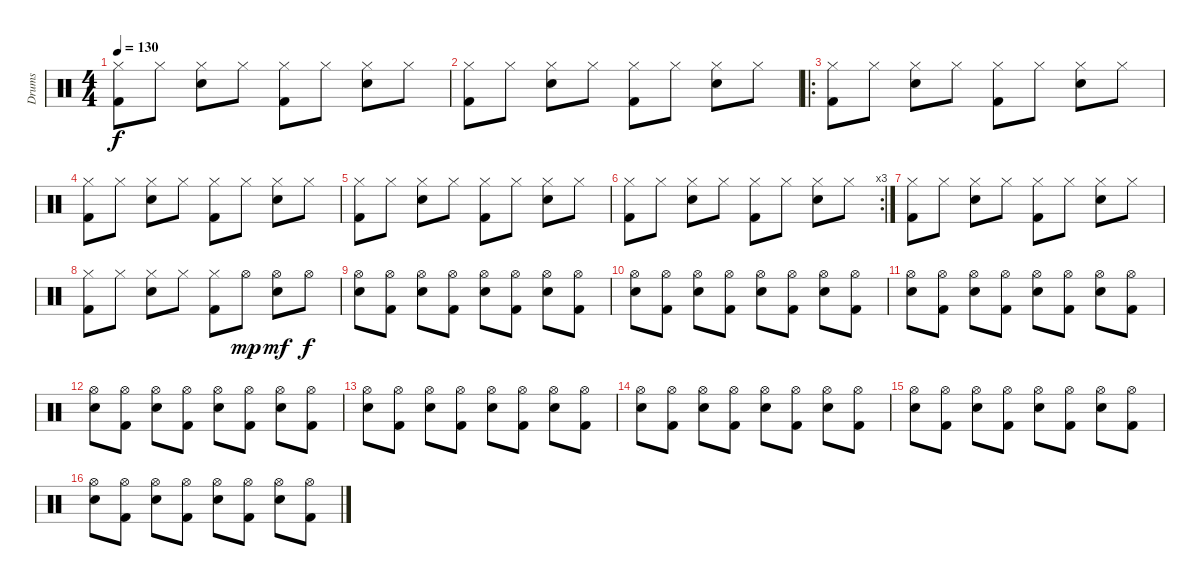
\track ("Drums" "Drums") {instrument percussion}
\staff {score}
\articulation defaults
\ts (4 4)
\tempo 130
\clef neutral
\ks c
("Hi-Hat (closed)" "Kick (hit) 2").8{dy f} "Hi-Hat (closed)".8 ("Hi-Hat (closed)" "Electric Snare (hit)").8 "Hi-Hat (closed)".8 ("Hi-Hat (closed)" "Kick (hit) 2").8 "Hi-Hat (closed)".8 ("Hi-Hat (closed)" "Electric Snare (hit)").8 "Hi-Hat (closed)".8 |
("Hi-Hat (closed)" "Kick (hit) 2").8 "Hi-Hat (closed)".8 ("Hi-Hat (closed)" "Electric Snare (hit)").8 "Hi-Hat (closed)".8 ("Hi-Hat (closed)" "Kick (hit) 2").8 "Hi-Hat (closed)".8 ("Hi-Hat (closed)" "Electric Snare (hit)").8 "Hi-Hat (closed)".8 |
\ro
("Hi-Hat (closed)" "Kick (hit) 2").8 "Hi-Hat (closed)".8 ("Hi-Hat (closed)" "Electric Snare (hit)").8 "Hi-Hat (closed)".8 ("Hi-Hat (closed)" "Kick (hit) 2").8 "Hi-Hat (closed)".8 ("Hi-Hat (closed)" "Electric Snare (hit)").8 "Hi-Hat (closed)".8 |
("Hi-Hat (closed)" "Kick (hit) 2").8 "Hi-Hat (closed)".8 ("Hi-Hat (closed)" "Electric Snare (hit)").8 "Hi-Hat (closed)".8 ("Hi-Hat (closed)" "Kick (hit) 2").8 "Hi-Hat (closed)".8 ("Hi-Hat (closed)" "Electric Snare (hit)").8 "Hi-Hat (closed)".8 |
("Hi-Hat (closed)" "Kick (hit) 2").8 "Hi-Hat (closed)".8 ("Hi-Hat (closed)" "Electric Snare (hit)").8 "Hi-Hat (closed)".8 ("Hi-Hat (closed)" "Kick (hit) 2").8 "Hi-Hat (closed)".8 ("Hi-Hat (closed)" "Electric Snare (hit)").8 "Hi-Hat (closed)".8 |
\rc 3
("Hi-Hat (closed)" "Kick (hit) 2").8 "Hi-Hat (closed)".8 ("Hi-Hat (closed)" "Electric Snare (hit)").8 "Hi-Hat (closed)".8 ("Hi-Hat (closed)" "Kick (hit) 2").8 "Hi-Hat (closed)".8 ("Hi-Hat (closed)" "Electric Snare (hit)").8 "Hi-Hat (closed)".8 |
("Hi-Hat (closed)" "Kick (hit) 2").8 "Hi-Hat (closed)".8 ("Hi-Hat (closed)" "Electric Snare (hit)").8 "Hi-Hat (closed)".8 ("Hi-Hat (closed)" "Kick (hit) 2").8 "Hi-Hat (closed)".8 ("Hi-Hat (closed)" "Electric Snare (hit)").8 "Hi-Hat (closed)".8 |
("Hi-Hat (closed)" "Kick (hit) 2").8 "Hi-Hat (closed)".8 ("Hi-Hat (closed)" "Electric Snare (hit)").8 "Hi-Hat (closed)".8 ("Hi-Hat (closed)" "Kick (hit) 2").8 "Hi-Hat (open)".8{dy mp} ("Hi-Hat (open)" "Electric Snare (hit)").8{dy mf} "Hi-Hat (open)".8{dy f} |
("Hi-Hat (open)" "Electric Snare (hit)").8 ("Hi-Hat (open)" "Kick (hit) 2").8 ("Hi-Hat (open)" "Electric Snare (hit)").8 ("Hi-Hat (open)" "Kick (hit) 2").8 ("Hi-Hat (open)" "Electric Snare (hit)").8 ("Hi-Hat (open)" "Kick (hit) 2").8 ("Hi-Hat (open)" "Electric Snare (hit)").8 ("Hi-Hat (open)" "Kick (hit) 2").8 |
("Hi-Hat (open)" "Electric Snare (hit)").8 ("Hi-Hat (open)" "Kick (hit) 2").8 ("Hi-Hat (open)" "Electric Snare (hit)").8 ("Hi-Hat (open)" "Kick (hit) 2").8 ("Hi-Hat (open)" "Electric Snare (hit)").8 ("Hi-Hat (open)" "Kick (hit) 2").8 ("Hi-Hat (open)" "Electric Snare (hit)").8 ("Hi-Hat (open)" "Kick (hit) 2").8 |
("Hi-Hat (open)" "Electric Snare (hit)").8 ("Hi-Hat (open)" "Kick (hit) 2").8 ("Hi-Hat (open)" "Electric Snare (hit)").8 ("Hi-Hat (open)" "Kick (hit) 2").8 ("Hi-Hat (open)" "Electric Snare (hit)").8 ("Hi-Hat (open)" "Kick (hit) 2").8 ("Hi-Hat (open)" "Electric Snare (hit)").8 ("Hi-Hat (open)" "Kick (hit) 2").8 |
("Hi-Hat (open)" "Electric Snare (hit)").8 ("Hi-Hat (open)" "Kick (hit) 2").8 ("Hi-Hat (open)" "Electric Snare (hit)").8 ("Hi-Hat (open)" "Kick (hit) 2").8 ("Hi-Hat (open)" "Electric Snare (hit)").8 ("Hi-Hat (open)" "Kick (hit) 2").8 ("Hi-Hat (open)" "Electric Snare (hit)").8 ("Hi-Hat (open)" "Kick (hit) 2").8 |
("Hi-Hat (open)" "Electric Snare (hit)").8 ("Hi-Hat (open)" "Kick (hit) 2").8 ("Hi-Hat (open)" "Electric Snare (hit)").8 ("Hi-Hat (open)" "Kick (hit) 2").8 ("Hi-Hat (open)" "Electric Snare (hit)").8 ("Hi-Hat (open)" "Kick (hit) 2").8 ("Hi-Hat (open)" "Electric Snare (hit)").8 ("Hi-Hat (open)" "Kick (hit) 2").8 |
("Hi-Hat (open)" "Electric Snare (hit)").8 ("Hi-Hat (open)" "Kick (hit) 2").8 ("Hi-Hat (open)" "Electric Snare (hit)").8 ("Hi-Hat (open)" "Kick (hit) 2").8 ("Hi-Hat (open)" "Electric Snare (hit)").8 ("Hi-Hat (open)" "Kick (hit) 2").8 ("Hi-Hat (open)" "Electric Snare (hit)").8 ("Hi-Hat (open)" "Kick (hit) 2").8 |
("Hi-Hat (open)" "Electric Snare (hit)").8 ("Hi-Hat (open)" "Kick (hit) 2").8 ("Hi-Hat (open)" "Electric Snare (hit)").8 ("Hi-Hat (open)" "Kick (hit) 2").8 ("Hi-Hat (open)" "Electric Snare (hit)").8 ("Hi-Hat (open)" "Kick (hit) 2").8 ("Hi-Hat (open)" "Electric Snare (hit)").8 ("Hi-Hat (open)" "Kick (hit) 2").8 |
("Hi-Hat (open)" "Electric Snare (hit)").8 ("Hi-Hat (open)" "Kick (hit) 2").8 ("Hi-Hat (open)" "Electric Snare (hit)").8 ("Hi-Hat (open)" "Kick (hit) 2").8 ("Hi-Hat (open)" "Electric Snare (hit)").8 ("Hi-Hat (open)" "Kick (hit) 2").8 ("Hi-Hat (open)" "Electric Snare (hit)").8 ("Hi-Hat (open)" "Kick (hit) 2").8
